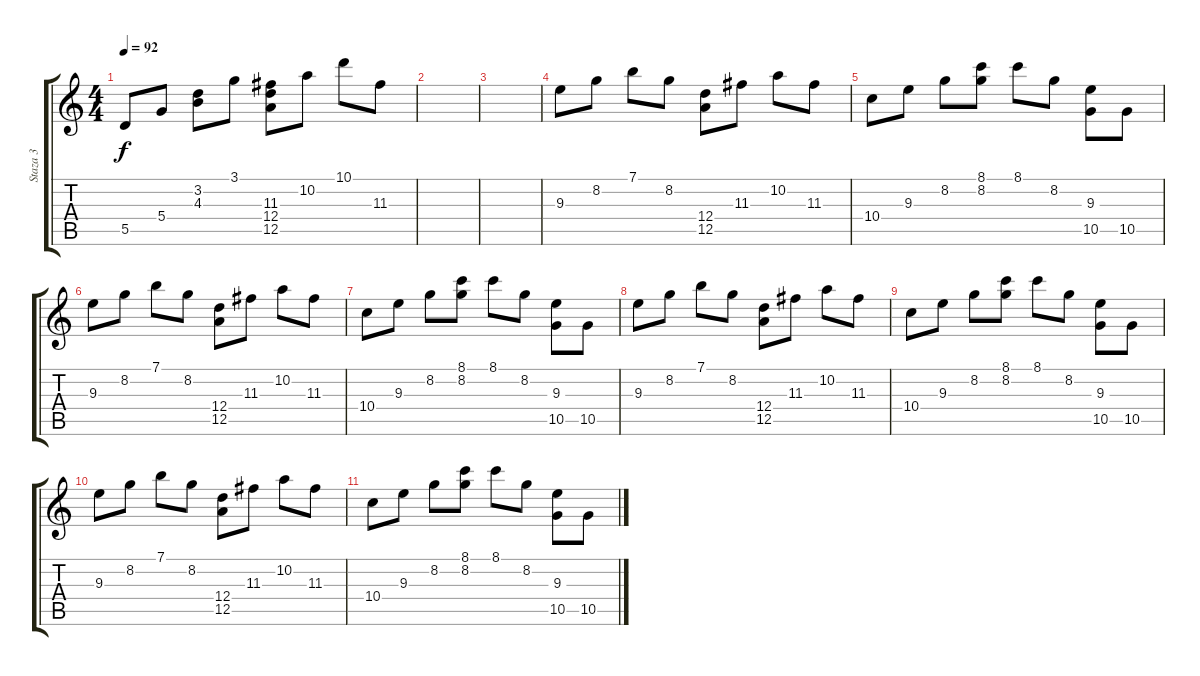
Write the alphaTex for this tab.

\track ("Staza 3" "Staza 3") {instrument acousticguitarsteel}
\staff {score tabs}
\tuning (E4 B3 G3 D3 A2 E2) {hide}
\ts (4 4)
\tempo 92
\clef g2
\ks c
5.5.8{dy f} 5.4.8 (3.2 4.3).8 3.1.8 (11.3 12.4 12.5).8 10.2.8 10.1.8 11.3.8 |
|
|
9.3.8 8.2.8 7.1.8 8.2.8 (12.4 12.5).8 11.3.8 10.2.8 11.3.8 |
10.4.8 9.3.8 8.2.8 (8.1 8.2).8 8.1.8 8.2.8 (9.3 10.5).8 10.5.8 |
9.3.8 8.2.8 7.1.8 8.2.8 (12.4 12.5).8 11.3.8 10.2.8 11.3.8 |
10.4.8 9.3.8 8.2.8 (8.1 8.2).8 8.1.8 8.2.8 (9.3 10.5).8 10.5.8 |
9.3.8 8.2.8 7.1.8 8.2.8 (12.4 12.5).8 11.3.8 10.2.8 11.3.8 |
10.4.8 9.3.8 8.2.8 (8.1 8.2).8 8.1.8 8.2.8 (9.3 10.5).8 10.5.8 |
9.3.8 8.2.8 7.1.8 8.2.8 (12.4 12.5).8 11.3.8 10.2.8 11.3.8 |
10.4.8 9.3.8 8.2.8 (8.1 8.2).8 8.1.8 8.2.8 (9.3 10.5).8 10.5.8
